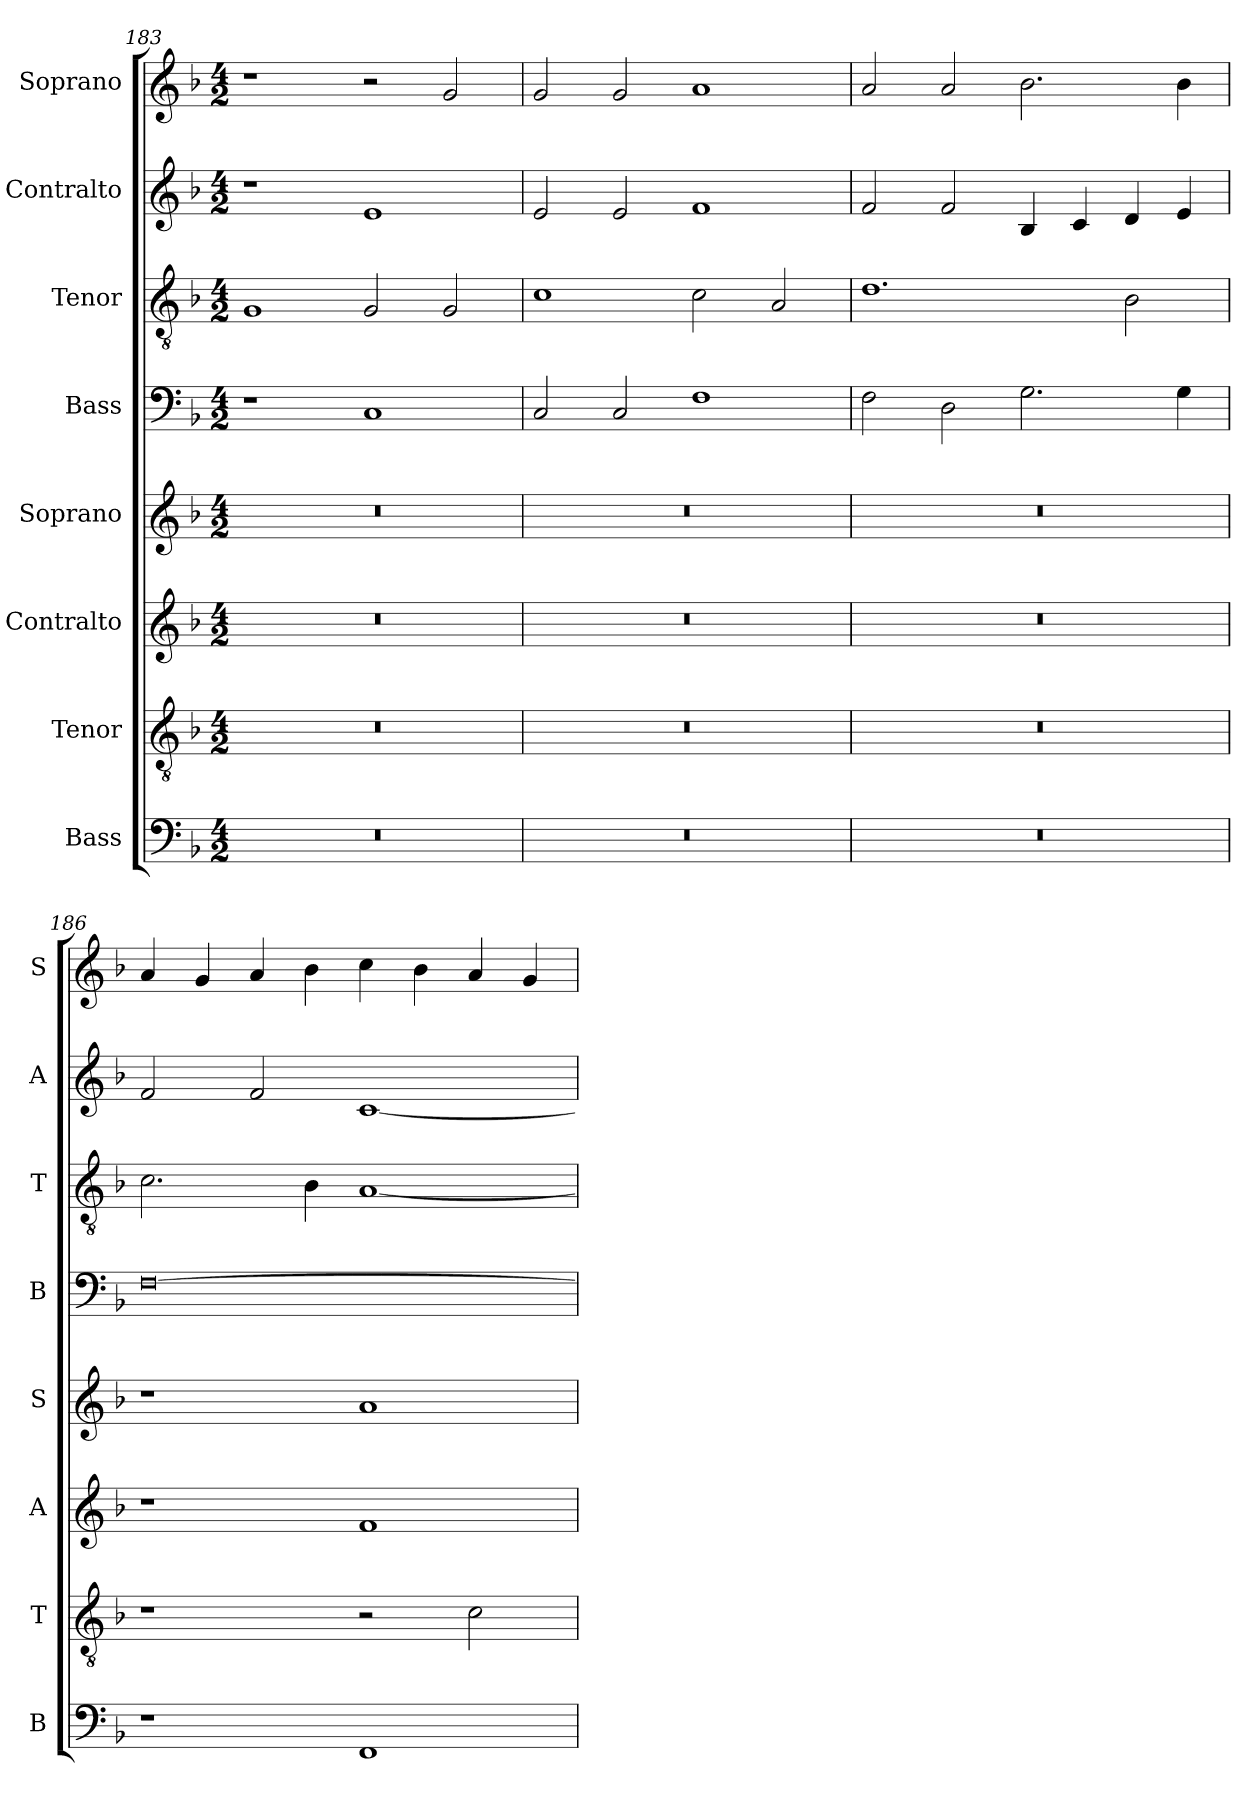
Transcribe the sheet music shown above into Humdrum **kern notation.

**kern	**kern	**kern	**kern	**kern	**kern	**kern	**kern
*part8	*part7	*part6	*part5	*part4	*part3	*part2	*part1
*staff8	*staff7	*staff6	*staff5	*staff4	*staff3	*staff2	*staff1
*I"Bass	*I"Tenor	*I"Contralto	*I"Soprano	*I"Bass	*I"Tenor	*I"Contralto	*I"Soprano
*I'B	*I'T	*I'A	*I'S	*I'B	*I'T	*I'A	*I'S
*clefF4	*clefGv2	*clefG2	*clefG2	*clefF4	*clefGv2	*clefG2	*clefG2
*k[b-]	*k[b-]	*k[b-]	*k[b-]	*k[b-]	*k[b-]	*k[b-]	*k[b-]
*F:ion	*F:ion	*F:ion	*F:ion	*F:ion	*F:ion	*F:ion	*F:ion
*M4/2	*M4/2	*M4/2	*M4/2	*M4/2	*M4/2	*M4/2	*M4/2
=183	=183	=183	=183	=183	=183	=183	=183
0r	0r	0r	0r	1r	1G	1r	1r
.	.	.	.	1C	2G	1e	2r
.	.	.	.	.	2G	.	2g
=184	=184	=184	=184	=184	=184	=184	=184
0r	0r	0r	0r	2C	1c	2e	2g
.	.	.	.	2C	.	2e	2g
.	.	.	.	1F	2c	1f	1a
.	.	.	.	.	2A	.	.
=185	=185	=185	=185	=185	=185	=185	=185
0r	0r	0r	0r	2F	1.d	2f	2a
.	.	.	.	2D	.	2f	2a
.	.	.	.	2.G	.	4B-	2.b-
.	.	.	.	.	.	4c	.
.	.	.	.	.	2B-	4d	.
.	.	.	.	4G	.	4e	4b-
=186	=186	=186	=186	=186	=186	=186	=186
1r	1r	1r	1r	[0F	2.c	2f	4a
.	.	.	.	.	.	.	4g
.	.	.	.	.	.	2f	4a
.	.	.	.	.	4B-	.	4b-
1FF	2r	1f	1a	.	[1A	[1c	4cc
.	.	.	.	.	.	.	4b-
.	2c	.	.	.	.	.	4a
.	.	.	.	.	.	.	4g
=	=	=	=	=	=	=	=
*-	*-	*-	*-	*-	*-	*-	*-
